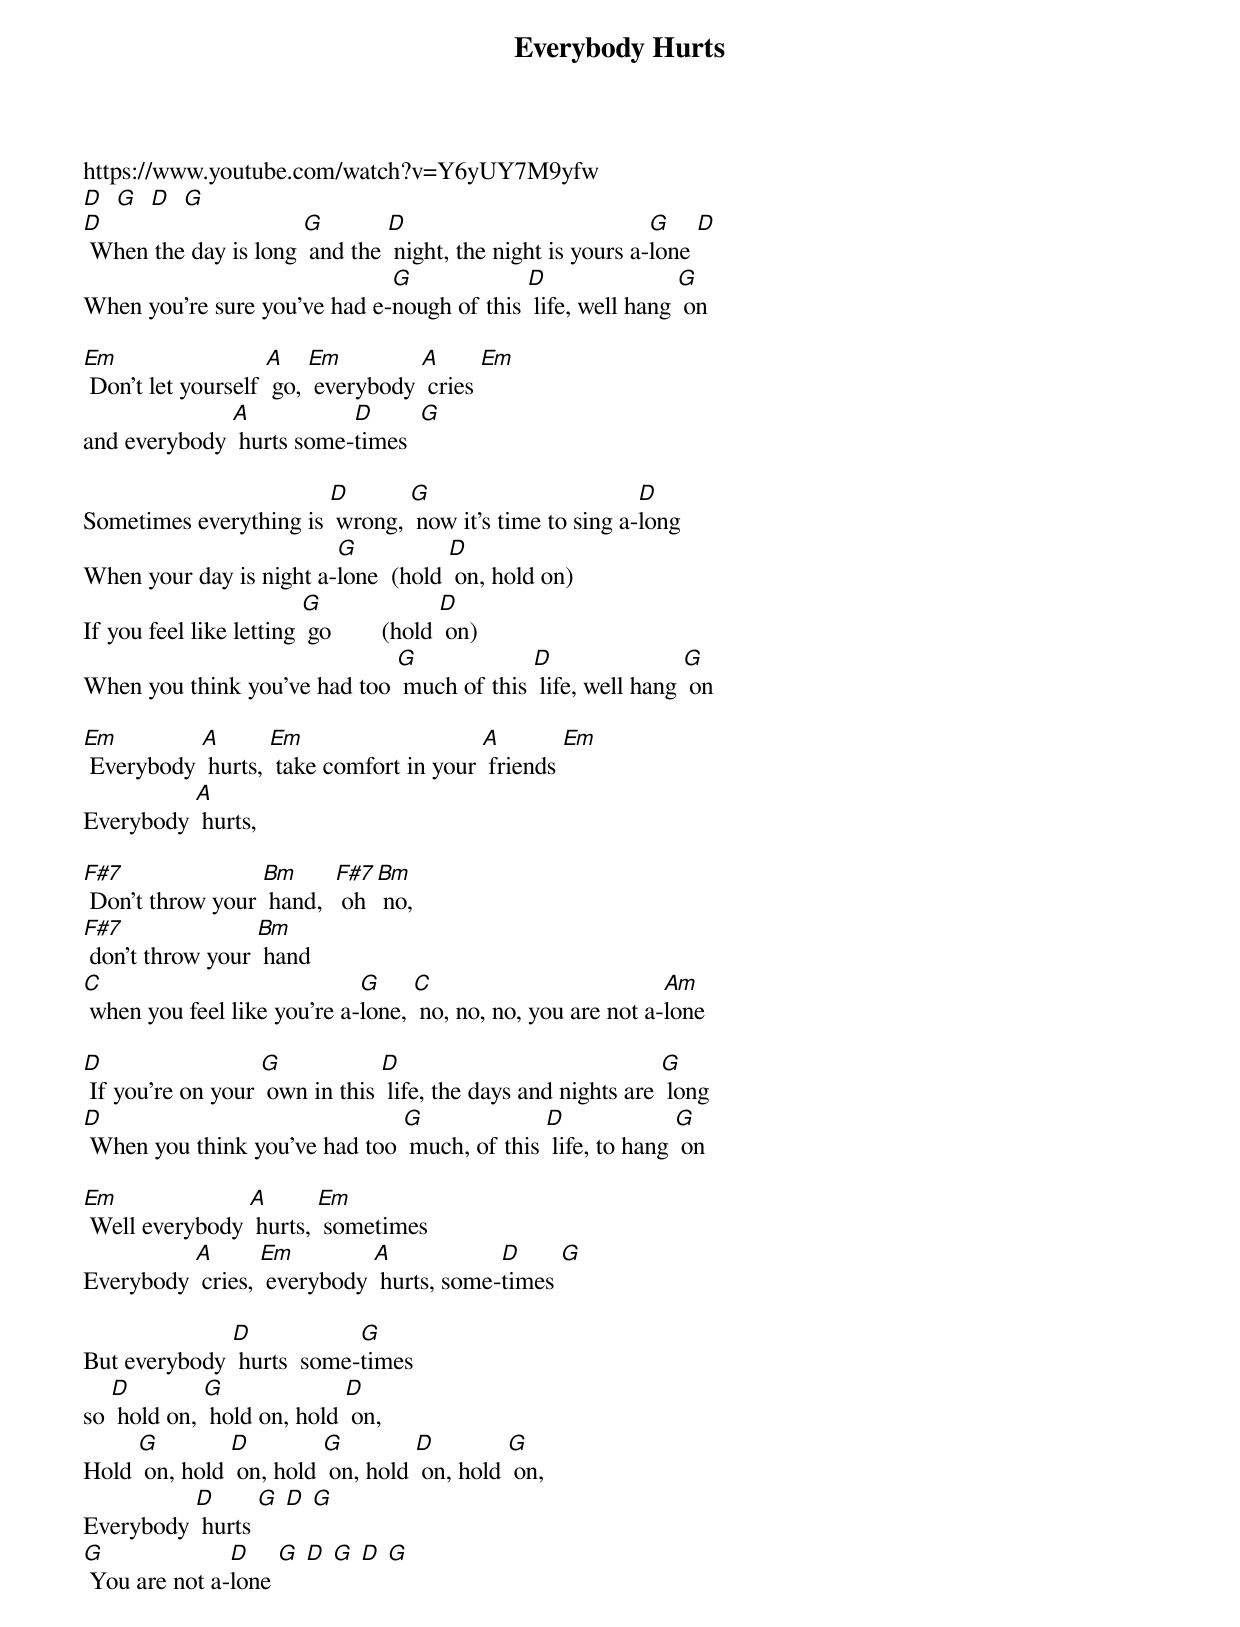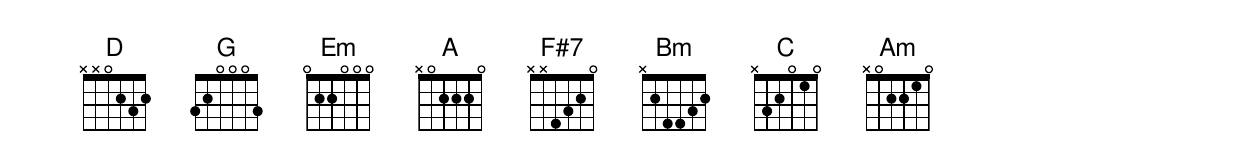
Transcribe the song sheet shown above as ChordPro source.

{t: Everybody Hurts}
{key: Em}
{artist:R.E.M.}
https://www.youtube.com/watch?v=Y6yUY7M9yfw
{c: }
[D]  [G]  [D]  [G]
[D] When the day is long [G] and the [D] night, the night is yours a-[G]lone [D]
When you're sure you've had e-[G]nough of this [D] life, well hang [G] on

[Em] Don't let yourself [A] go, [Em] everybody [A] cries [Em]
and everybody [A] hurts some-[D]times  [G]

Sometimes everything is [D] wrong, [G] now it's time to sing a-[D]long
When your day is night a-[G]lone  (hold [D] on, hold on)
If you feel like letting [G] go        (hold [D] on)
When you think you've had too [G] much of this [D] life, well hang [G] on

[Em] Everybody [A] hurts, [Em] take comfort in your [A] friends [Em]
Everybody [A] hurts,

[F#7] Don't throw your [Bm] hand,  [F#7] oh [Bm] no,
[F#7] don't throw your [Bm] hand
[C] when you feel like you're a-[G]lone, [C] no, no, no, you are not a-[Am]lone

[D] If you're on your [G] own in this [D] life, the days and nights are [G] long
[D] When you think you've had too [G] much, of this [D] life, to hang [G] on

[Em] Well everybody [A] hurts, [Em] sometimes
Everybody [A] cries, [Em] everybody [A] hurts, some-[D]times [G]

But everybody [D] hurts  some-[G]times
so [D] hold on, [G] hold on, hold [D] on,
Hold [G] on, hold [D] on, hold [G] on, hold [D] on, hold [G] on,
Everybody [D] hurts [G] [D] [G]
[G] You are not a-[D]lone [G] [D] [G] [D] [G]
